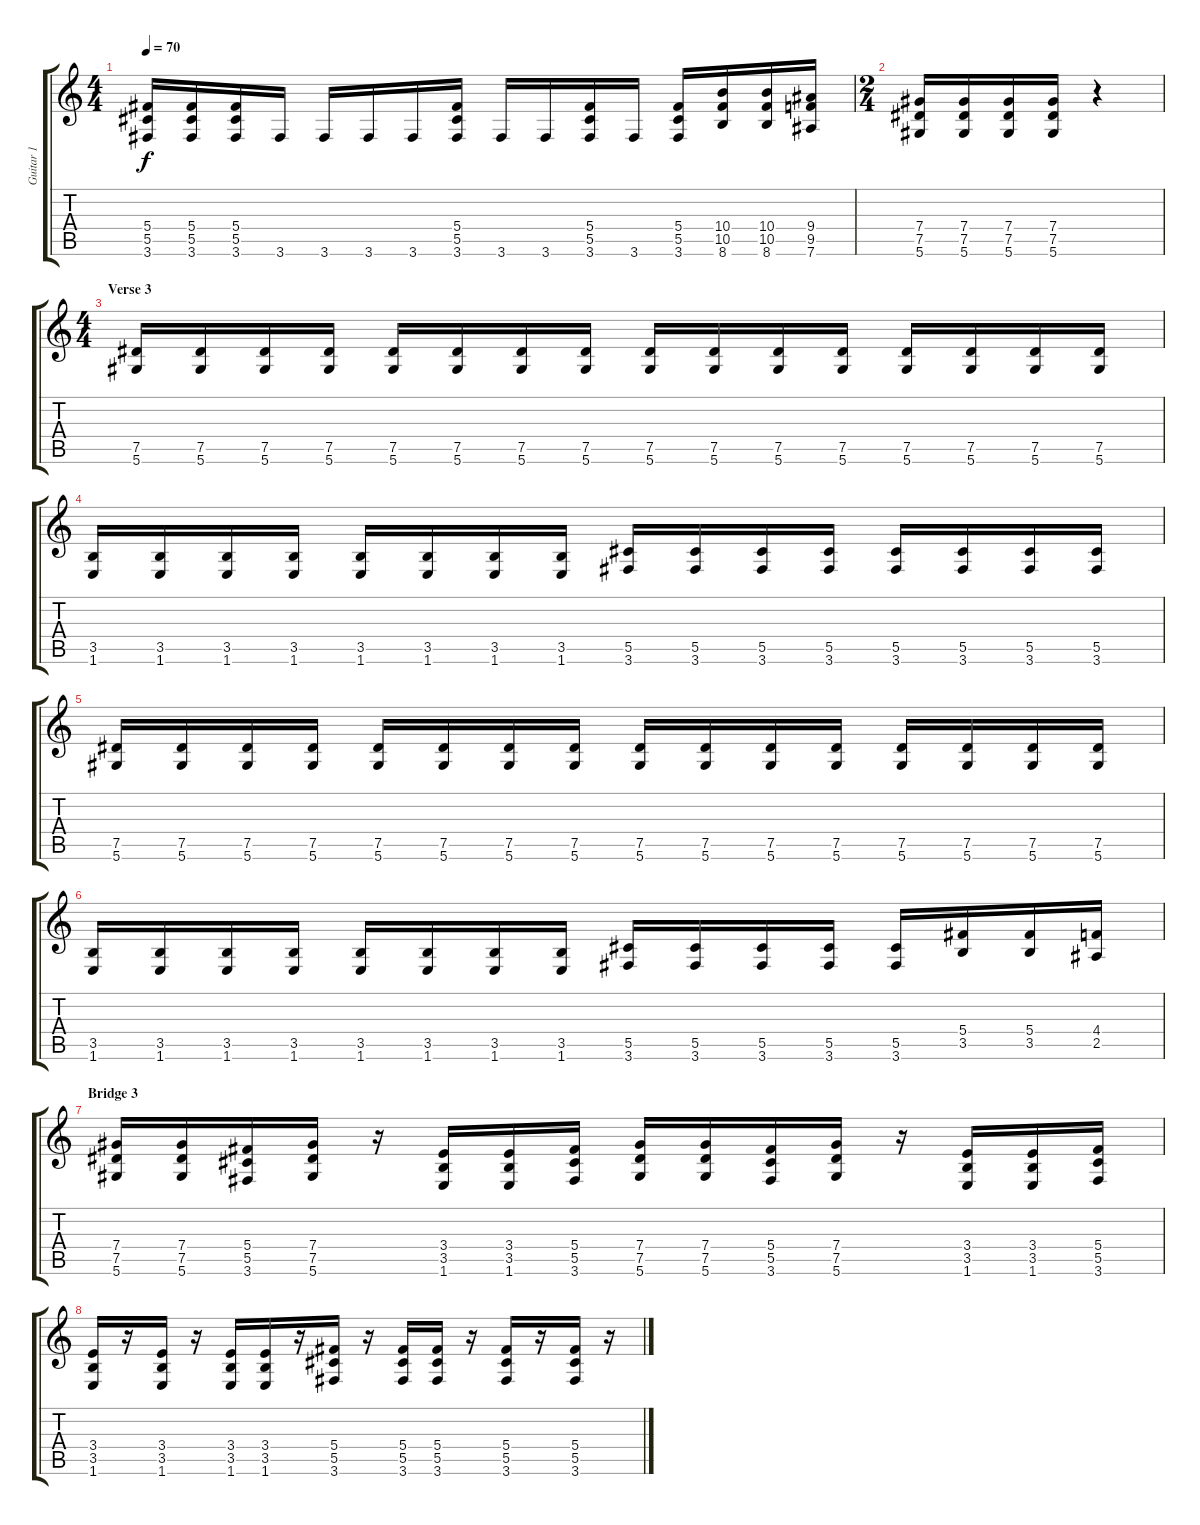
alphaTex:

\track ("Guitar 1" "Guitar 1") {instrument distortionguitar}
\staff {score tabs}
\tuning (Eb4 Bb3 Gb3 Db3 Ab2 Eb2) {hide}
\ts (4 4)
\tempo 70
\clef g2
\ks c
(5.4 5.5 3.6).16{dy f} (5.4 5.5 3.6).16 (5.4 5.5 3.6).16 3.6.16 3.6.16 3.6.16 3.6.16 (5.4 5.5 3.6).16 3.6.16 3.6.16 (5.4 5.5 3.6).16 3.6.16 (5.4 5.5 3.6).16 (10.4 10.5 8.6).16 (10.4 10.5 8.6).16 (9.4 9.5 7.6).16 |
\ts (2 4)
(7.4 7.5 5.6).16 (7.4 7.5 5.6).16 (7.4 7.5 5.6).16 (7.4 7.5 5.6).16 r.4 |
\ts (4 4)
\section ("" "Verse 3")
(7.5 5.6).16 (7.5 5.6).16 (7.5 5.6).16 (7.5 5.6).16 (7.5 5.6).16 (7.5 5.6).16 (7.5 5.6).16 (7.5 5.6).16 (7.5 5.6).16 (7.5 5.6).16 (7.5 5.6).16 (7.5 5.6).16 (7.5 5.6).16 (7.5 5.6).16 (7.5 5.6).16 (7.5 5.6).16 |
(3.5 1.6).16 (3.5 1.6).16 (3.5 1.6).16 (3.5 1.6).16 (3.5 1.6).16 (3.5 1.6).16 (3.5 1.6).16 (3.5 1.6).16 (5.5 3.6).16 (5.5 3.6).16 (5.5 3.6).16 (5.5 3.6).16 (5.5 3.6).16 (5.5 3.6).16 (5.5 3.6).16 (5.5 3.6).16 |
(7.5 5.6).16 (7.5 5.6).16 (7.5 5.6).16 (7.5 5.6).16 (7.5 5.6).16 (7.5 5.6).16 (7.5 5.6).16 (7.5 5.6).16 (7.5 5.6).16 (7.5 5.6).16 (7.5 5.6).16 (7.5 5.6).16 (7.5 5.6).16 (7.5 5.6).16 (7.5 5.6).16 (7.5 5.6).16 |
(3.5 1.6).16 (3.5 1.6).16 (3.5 1.6).16 (3.5 1.6).16 (3.5 1.6).16 (3.5 1.6).16 (3.5 1.6).16 (3.5 1.6).16 (5.5 3.6).16 (5.5 3.6).16 (5.5 3.6).16 (5.5 3.6).16 (5.5 3.6).16 (5.4 3.5).16 (5.4 3.5).16 (4.4 2.5).16 |
\section ("" "Bridge 3")
(7.4 7.5 5.6).16 (7.4 7.5 5.6).16 (5.4 5.5 3.6).16 (7.4 7.5 5.6).16 r.16 (3.4 3.5 1.6).16 (3.4 3.5 1.6).16 (5.4 5.5 3.6).16 (7.4 7.5 5.6).16 (7.4 7.5 5.6).16 (5.4 5.5 3.6).16 (7.4 7.5 5.6).16 r.16 (3.4 3.5 1.6).16 (3.4 3.5 1.6).16 (5.4 5.5 3.6).16 |
(3.4 3.5 1.6).16 r.16 (3.4 3.5 1.6).16 r.16 (3.4 3.5 1.6).16 (3.4 3.5 1.6).16 r.16 (5.4 5.5 3.6).16 r.16 (5.4 5.5 3.6).16 (5.4 5.5 3.6).16 r.16 (5.4 5.5 3.6).16 r.16 (5.4 5.5 3.6).16 r.16
